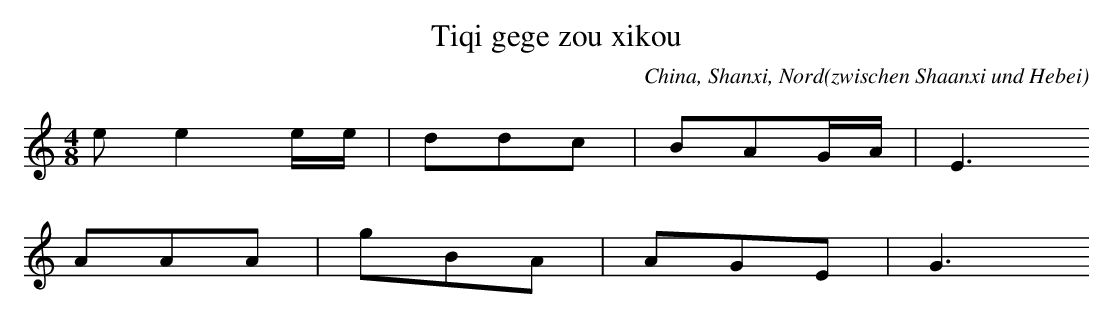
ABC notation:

X:1
T: Tiqi gege zou xikou
O: China, Shanxi, Nord(zwischen Shaanxi und Hebei)
M: 4/8
L: 1/16
K: C
e2e4ee | d2d2c2 | B2A2GA | E6
A2A2A2 | g2B2A2 | A2G2E2 | G6
